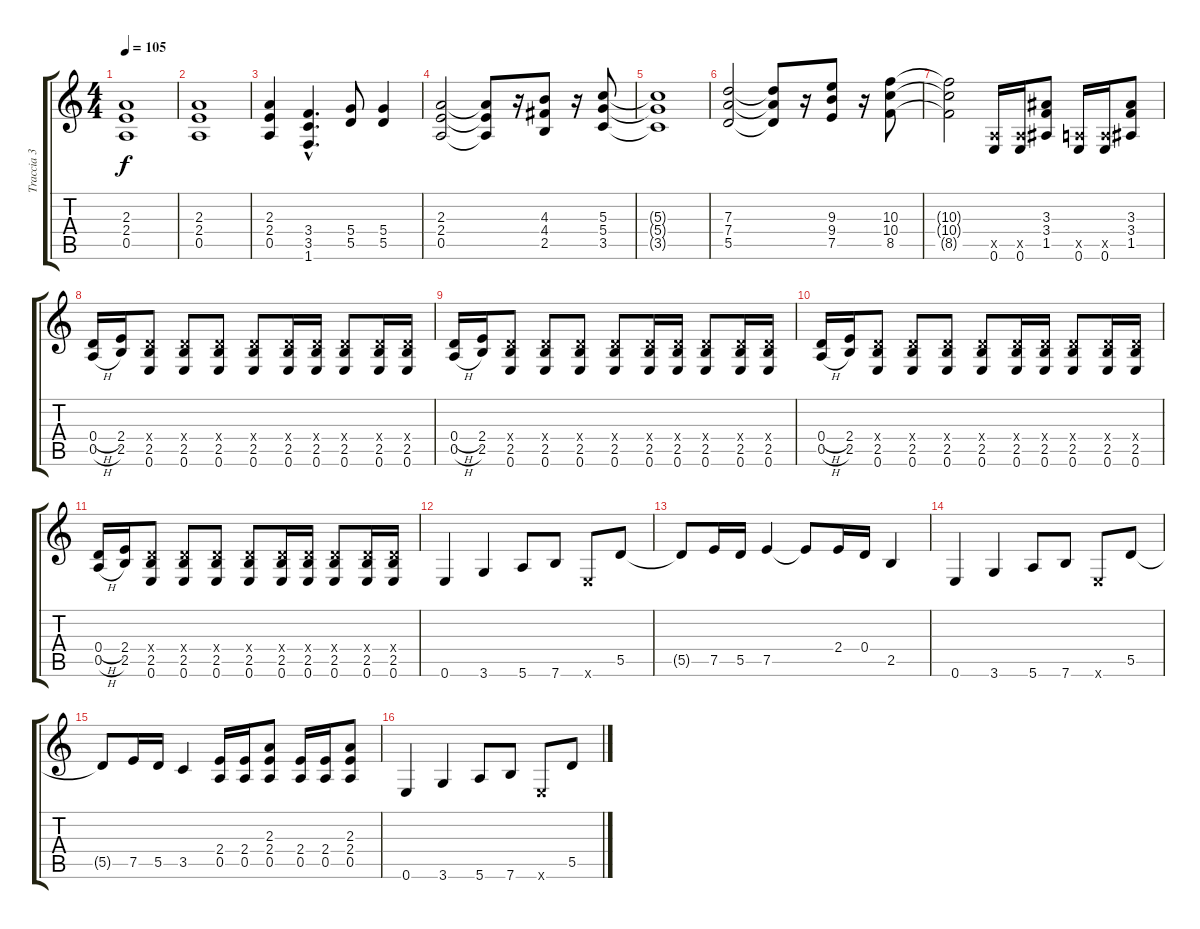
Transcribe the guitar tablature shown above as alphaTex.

\track ("Traccia 3" "Traccia 3") {instrument distortionguitar}
\staff {score tabs}
\tuning (E4 B3 G3 D3 A2 E2) {hide}
\ts (4 4)
\tempo 105
\clef g2
\ks c
(2.3 2.4 0.5).1{dy f} |
(2.3 2.4 0.5).1 |
(2.3 2.4 0.5).4 (3.4{hac} 3.5{hac} 1.6{hac}).4{d} (5.4 5.5).8 (5.4 5.5).4 |
(2.3 2.4 0.5).2 (2.3{t} 2.4{t} 0.5{t}).8 r.16 (4.3 4.4 2.5).8 r.16 (5.3 5.4 3.5).8 |
(5.3{t} 5.4{t} 3.5{t}).1 |
(7.3 7.4 5.5).2 (7.3{t} 7.4{t} 5.5{t}).8 r.16 (9.3 9.4 7.5).8 r.16 (10.3 10.4 8.5).8 |
(10.3{t} 10.4{t} 8.5{t}).2 (0.5{x} 0.6).16 (0.5{x} 0.6).16 (3.3 3.4 1.5).8 (0.5{x} 0.6).16 (0.5{x} 0.6).16 (3.3 3.4 1.5).8 |
(0.4{h} 0.5{h}).16 (2.4 2.5).16 (0.4{x} 2.5 0.6).8 (0.4{x} 2.5 0.6).8 (0.4{x} 2.5 0.6).8 (0.4{x} 2.5 0.6).8 (0.4{x} 2.5 0.6).16 (0.4{x} 2.5 0.6).16 (0.4{x} 2.5 0.6).8 (0.4{x} 2.5 0.6).16 (0.4{x} 2.5 0.6).16 |
(0.4{h} 0.5{h}).16 (2.4 2.5).16 (0.4{x} 2.5 0.6).8 (0.4{x} 2.5 0.6).8 (0.4{x} 2.5 0.6).8 (0.4{x} 2.5 0.6).8 (0.4{x} 2.5 0.6).16 (0.4{x} 2.5 0.6).16 (0.4{x} 2.5 0.6).8 (0.4{x} 2.5 0.6).16 (0.4{x} 2.5 0.6).16 |
(0.4{h} 0.5{h}).16 (2.4 2.5).16 (0.4{x} 2.5 0.6).8 (0.4{x} 2.5 0.6).8 (0.4{x} 2.5 0.6).8 (0.4{x} 2.5 0.6).8 (0.4{x} 2.5 0.6).16 (0.4{x} 2.5 0.6).16 (0.4{x} 2.5 0.6).8 (0.4{x} 2.5 0.6).16 (0.4{x} 2.5 0.6).16 |
(0.4{h} 0.5{h}).16 (2.4 2.5).16 (0.4{x} 2.5 0.6).8 (0.4{x} 2.5 0.6).8 (0.4{x} 2.5 0.6).8 (0.4{x} 2.5 0.6).8 (0.4{x} 2.5 0.6).16 (0.4{x} 2.5 0.6).16 (0.4{x} 2.5 0.6).8 (0.4{x} 2.5 0.6).16 (0.4{x} 2.5 0.6).16 |
0.6.4 3.6.4 5.6.8 7.6.8 0.6{x}.8 5.5.8 |
5.5{t}.8 7.5.16 5.5.16 7.5.4 7.5{t}.8 2.4.16 0.4.16 2.5.4 |
0.6.4 3.6.4 5.6.8 7.6.8 0.6{x}.8 5.5.8 |
5.5{t}.8 7.5.16 5.5.16 3.5.4 (2.4 0.5).16 (2.4 0.5).16 (2.3 2.4 0.5).8 (2.4 0.5).16 (2.4 0.5).16 (2.3 2.4 0.5).8 |
0.6.4 3.6.4 5.6.8 7.6.8 0.6{x}.8 5.5.8
